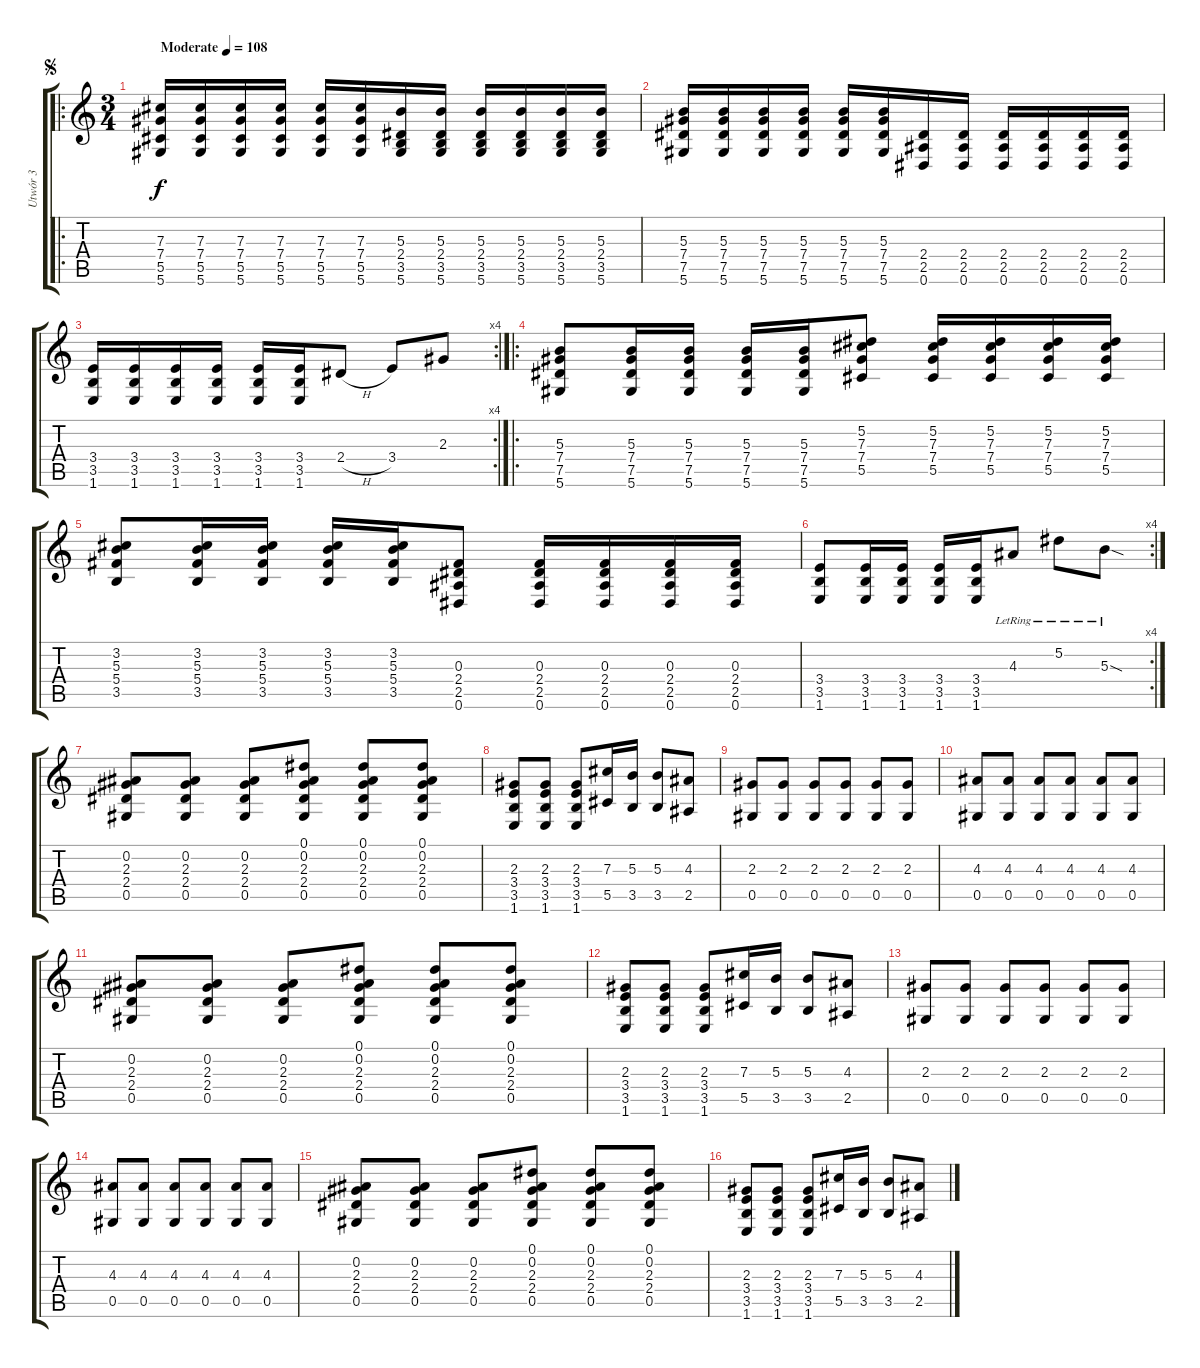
\track ("Utwór 3" "Utwór 3") {instrument distortionguitar}
\staff {score tabs}
\tuning (Eb4 Bb3 Gb3 Db3 Ab2 Eb2) {hide}
\ro
\ts (3 4)
\jump segno
\tempo (108 "Moderate")
\clef g2
\ks c
(7.3 7.4 5.5 5.6).16{dy f instrument distortionguitar} (7.3 7.4 5.5 5.6).16 (7.3 7.4 5.5 5.6).16 (7.3 7.4 5.5 5.6).16 (7.3 7.4 5.5 5.6).16 (7.3 7.4 5.5 5.6).16 (5.3 2.4 3.5 5.6).16 (5.3 2.4 3.5 5.6).16 (5.3 2.4 3.5 5.6).16 (5.3 2.4 3.5 5.6).16 (5.3 2.4 3.5 5.6).16 (5.3 2.4 3.5 5.6).16 |
(5.3 7.4 7.5 5.6).16 (5.3 7.4 7.5 5.6).16 (5.3 7.4 7.5 5.6).16 (5.3 7.4 7.5 5.6).16 (5.3 7.4 7.5 5.6).16 (5.3 7.4 7.5 5.6).16 (2.4 2.5 0.6).16 (2.4 2.5 0.6).16 (2.4 2.5 0.6).16 (2.4 2.5 0.6).16 (2.4 2.5 0.6).16 (2.4 2.5 0.6).16 |
\rc 4
(3.4 3.5 1.6).16 (3.4 3.5 1.6).16 (3.4 3.5 1.6).16 (3.4 3.5 1.6).16 (3.4 3.5 1.6).16 (3.4 3.5 1.6).16 2.4{h}.8 3.4.8 2.3.8 |
\ro
(5.3 7.4 7.5 5.6).8 (5.3 7.4 7.5 5.6).16 (5.3 7.4 7.5 5.6).16 (5.3 7.4 7.5 5.6).16 (5.3 7.4 7.5 5.6).16 (5.2 7.3 7.4 5.5).8 (5.2 7.3 7.4 5.5).16 (5.2 7.3 7.4 5.5).16 (5.2 7.3 7.4 5.5).16 (5.2 7.3 7.4 5.5).16 |
(3.2 5.3 5.4 3.5).8 (3.2 5.3 5.4 3.5).16 (3.2 5.3 5.4 3.5).16 (3.2 5.3 5.4 3.5).16 (3.2 5.3 5.4 3.5).16 (0.3 2.4 2.5 0.6).8 (0.3 2.4 2.5 0.6).16 (0.3 2.4 2.5 0.6).16 (0.3 2.4 2.5 0.6).16 (0.3 2.4 2.5 0.6).16 |
\rc 4
(3.4 3.5 1.6).8 (3.4 3.5 1.6).16 (3.4 3.5 1.6).16 (3.4 3.5 1.6).16 (3.4 3.5 1.6).16 4.3{lr}.8 5.2{lr}.8 5.3{sod lr}.8 |
(0.2 2.3 2.4 0.5).8 (0.2 2.3 2.4 0.5).8 (0.2 2.3 2.4 0.5).8 (0.1 0.2 2.3 2.4 0.5).8 (0.1 0.2 2.3 2.4 0.5).8 (0.1 0.2 2.3 2.4 0.5).8 |
(2.3 3.4 3.5 1.6).8 (2.3 3.4 3.5 1.6).8 (2.3 3.4 3.5 1.6).8 (7.3 5.5).16 (5.3 3.5).16 (5.3 3.5).8 (4.3 2.5).8 |
(2.3 0.5).8 (2.3 0.5).8 (2.3 0.5).8 (2.3 0.5).8 (2.3 0.5).8 (2.3 0.5).8 |
(4.3 0.5).8 (4.3 0.5).8 (4.3 0.5).8 (4.3 0.5).8 (4.3 0.5).8 (4.3 0.5).8 |
(0.2 2.3 2.4 0.5).8 (0.2 2.3 2.4 0.5).8 (0.2 2.3 2.4 0.5).8 (0.1 0.2 2.3 2.4 0.5).8 (0.1 0.2 2.3 2.4 0.5).8 (0.1 0.2 2.3 2.4 0.5).8 |
(2.3 3.4 3.5 1.6).8 (2.3 3.4 3.5 1.6).8 (2.3 3.4 3.5 1.6).8 (7.3 5.5).16 (5.3 3.5).16 (5.3 3.5).8 (4.3 2.5).8 |
(2.3 0.5).8 (2.3 0.5).8 (2.3 0.5).8 (2.3 0.5).8 (2.3 0.5).8 (2.3 0.5).8 |
(4.3 0.5).8 (4.3 0.5).8 (4.3 0.5).8 (4.3 0.5).8 (4.3 0.5).8 (4.3 0.5).8 |
(0.2 2.3 2.4 0.5).8 (0.2 2.3 2.4 0.5).8 (0.2 2.3 2.4 0.5).8 (0.1 0.2 2.3 2.4 0.5).8 (0.1 0.2 2.3 2.4 0.5).8 (0.1 0.2 2.3 2.4 0.5).8 |
(2.3 3.4 3.5 1.6).8 (2.3 3.4 3.5 1.6).8 (2.3 3.4 3.5 1.6).8 (7.3 5.5).16 (5.3 3.5).16 (5.3 3.5).8 (4.3 2.5).8
